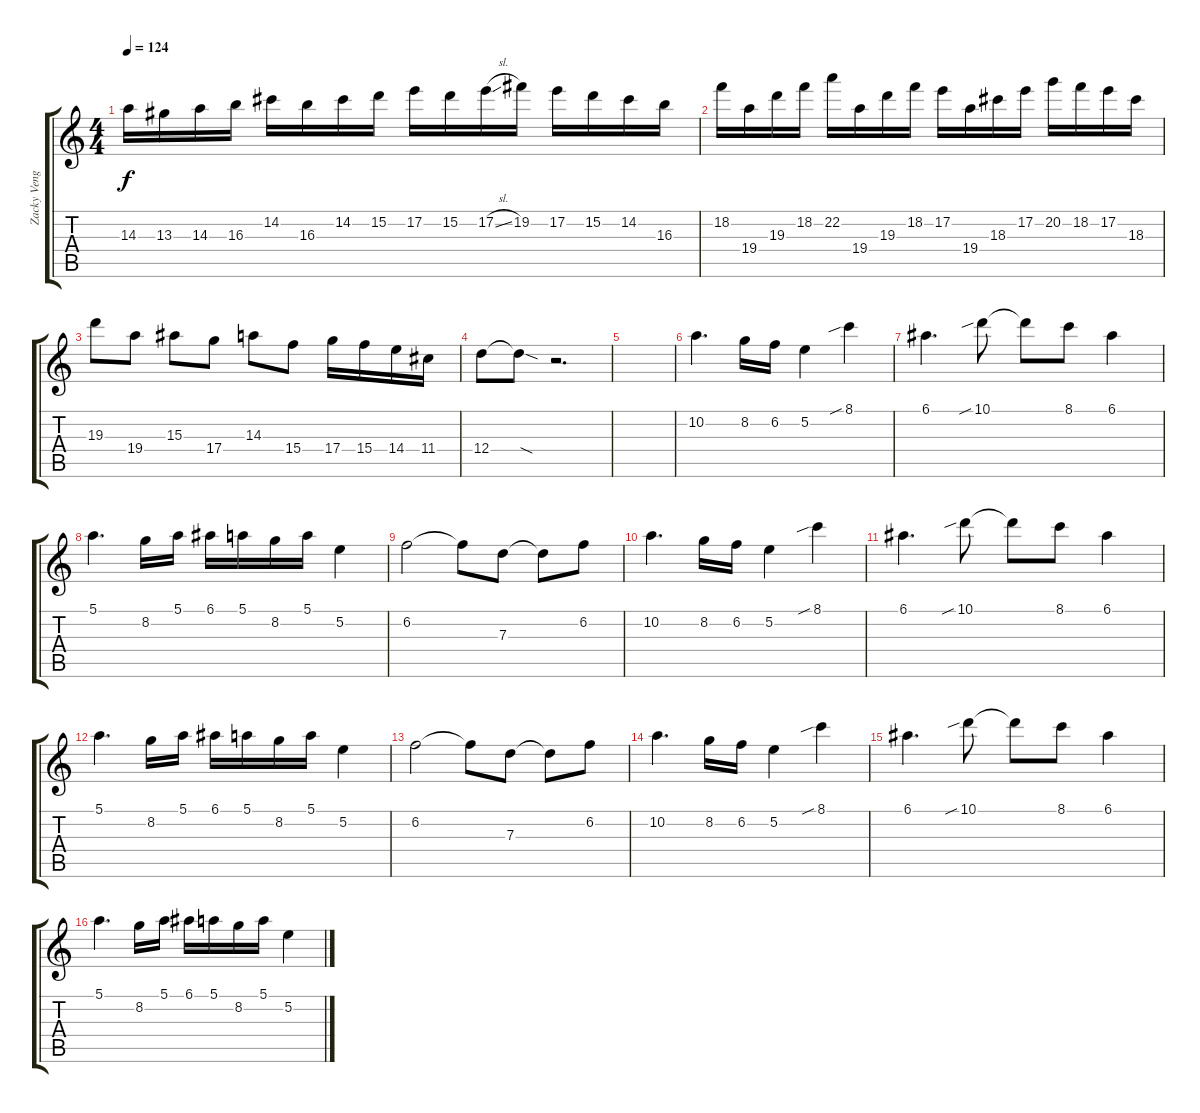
\track ("Zacky Vengence" "Zacky Veng") {instrument distortionguitar}
\staff {score tabs}
\tuning (E4 B3 G3 D3 A2 D2) {hide}
\ts (4 4)
\tempo 124
\clef g2
\ks c
14.3.16{dy f} 13.3.16 14.3.16 16.3.16 14.2.16 16.3.16 14.2.16 15.2.16 17.2.16 15.2.16 17.2{sl}.16 19.2.16 17.2.16 15.2.16 14.2.16 16.3.16 |
18.2.16 19.4.16 19.3.16 18.2.16 22.2.16 19.4.16 19.3.16 18.2.16 17.2.16 19.4.16 18.3.16 17.2.16 20.2.16 18.2.16 17.2.16 18.3.16 |
19.3.8 19.4.8 15.3.8 17.4.8 14.3.8 15.4.8 17.4.16 15.4.16 14.4.16 11.4.16 |
12.4.8 12.4{sod t}.8 r.2{d} |
|
10.2.4{d volume 11} 8.2.16 6.2.16 5.2.4 8.1{sib}.4 |
6.1.4{d} 10.1{sib}.8 10.1{t}.8 8.1.8 6.1.4 |
5.1.4{d} 8.2.16 5.1.16 6.1.16 5.1.16 8.2.16 5.1.16 5.2.4 |
6.2.2 6.2{t}.8 7.3.8 7.3{t}.8 6.2.8 |
10.2.4{d} 8.2.16 6.2.16 5.2.4 8.1{sib}.4 |
6.1.4{d} 10.1{sib}.8 10.1{t}.8 8.1.8 6.1.4 |
5.1.4{d} 8.2.16 5.1.16 6.1.16 5.1.16 8.2.16 5.1.16 5.2.4 |
6.2.2 6.2{t}.8 7.3.8 7.3{t}.8 6.2.8 |
10.2.4{d} 8.2.16 6.2.16 5.2.4 8.1{sib}.4 |
6.1.4{d} 10.1{sib}.8 10.1{t}.8 8.1.8 6.1.4 |
5.1.4{d} 8.2.16 5.1.16 6.1.16 5.1.16 8.2.16 5.1.16 5.2.4
